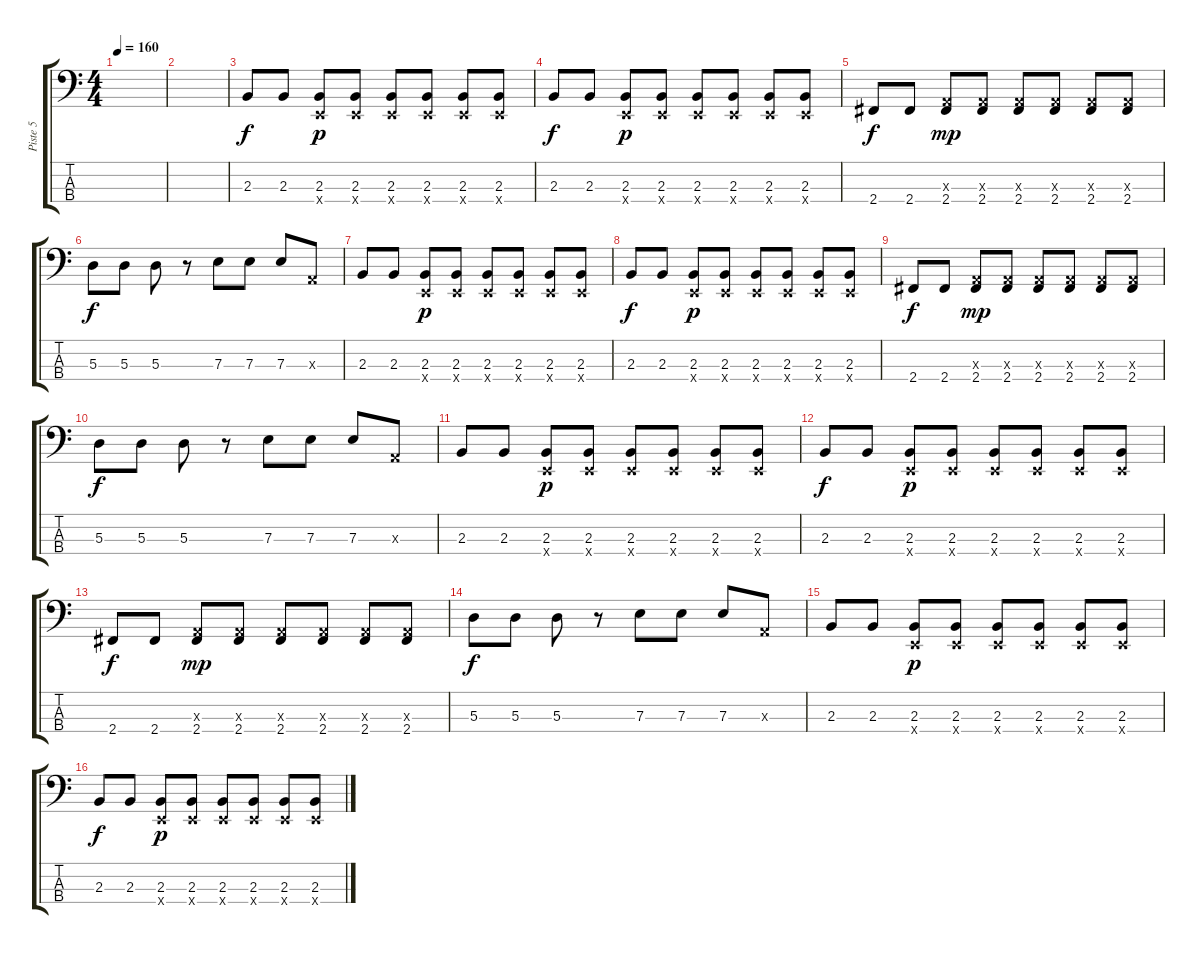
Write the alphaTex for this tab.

\track ("Piste 5" "Piste 5") {instrument electricbassfinger}
\staff {score tabs}
\tuning (G2 D2 A1 E1) {hide}
\ts (4 4)
\tempo 160
\clef f4
\ks c
|
|
2.3.8 2.3.8 (2.3 0.4{x}).8{dy p} (2.3 0.4{x}).8 (2.3 0.4{x}).8 (2.3 0.4{x}).8 (2.3 0.4{x}).8 (2.3 0.4{x}).8 |
2.3.8{dy f} 2.3.8 (2.3 0.4{x}).8{dy p} (2.3 0.4{x}).8 (2.3 0.4{x}).8 (2.3 0.4{x}).8 (2.3 0.4{x}).8 (2.3 0.4{x}).8 |
2.4.8{dy f} 2.4.8 (0.3{x} 2.4).8{dy mp} (0.3{x} 2.4).8 (0.3{x} 2.4).8 (0.3{x} 2.4).8 (0.3{x} 2.4).8 (0.3{x} 2.4).8 |
5.3.8{dy f} 5.3.8 5.3.8 r.8 7.3.8 7.3.8 7.3.8 0.3{x}.8 |
2.3.8 2.3.8 (2.3 0.4{x}).8{dy p} (2.3 0.4{x}).8 (2.3 0.4{x}).8 (2.3 0.4{x}).8 (2.3 0.4{x}).8 (2.3 0.4{x}).8 |
2.3.8{dy f} 2.3.8 (2.3 0.4{x}).8{dy p} (2.3 0.4{x}).8 (2.3 0.4{x}).8 (2.3 0.4{x}).8 (2.3 0.4{x}).8 (2.3 0.4{x}).8 |
2.4.8{dy f} 2.4.8 (0.3{x} 2.4).8{dy mp} (0.3{x} 2.4).8 (0.3{x} 2.4).8 (0.3{x} 2.4).8 (0.3{x} 2.4).8 (0.3{x} 2.4).8 |
5.3.8{dy f} 5.3.8 5.3.8 r.8 7.3.8 7.3.8 7.3.8 0.3{x}.8 |
2.3.8 2.3.8 (2.3 0.4{x}).8{dy p} (2.3 0.4{x}).8 (2.3 0.4{x}).8 (2.3 0.4{x}).8 (2.3 0.4{x}).8 (2.3 0.4{x}).8 |
2.3.8{dy f} 2.3.8 (2.3 0.4{x}).8{dy p} (2.3 0.4{x}).8 (2.3 0.4{x}).8 (2.3 0.4{x}).8 (2.3 0.4{x}).8 (2.3 0.4{x}).8 |
2.4.8{dy f} 2.4.8 (0.3{x} 2.4).8{dy mp} (0.3{x} 2.4).8 (0.3{x} 2.4).8 (0.3{x} 2.4).8 (0.3{x} 2.4).8 (0.3{x} 2.4).8 |
5.3.8{dy f} 5.3.8 5.3.8 r.8 7.3.8 7.3.8 7.3.8 0.3{x}.8 |
2.3.8 2.3.8 (2.3 0.4{x}).8{dy p} (2.3 0.4{x}).8 (2.3 0.4{x}).8 (2.3 0.4{x}).8 (2.3 0.4{x}).8 (2.3 0.4{x}).8 |
2.3.8{dy f} 2.3.8 (2.3 0.4{x}).8{dy p} (2.3 0.4{x}).8 (2.3 0.4{x}).8 (2.3 0.4{x}).8 (2.3 0.4{x}).8 (2.3 0.4{x}).8
